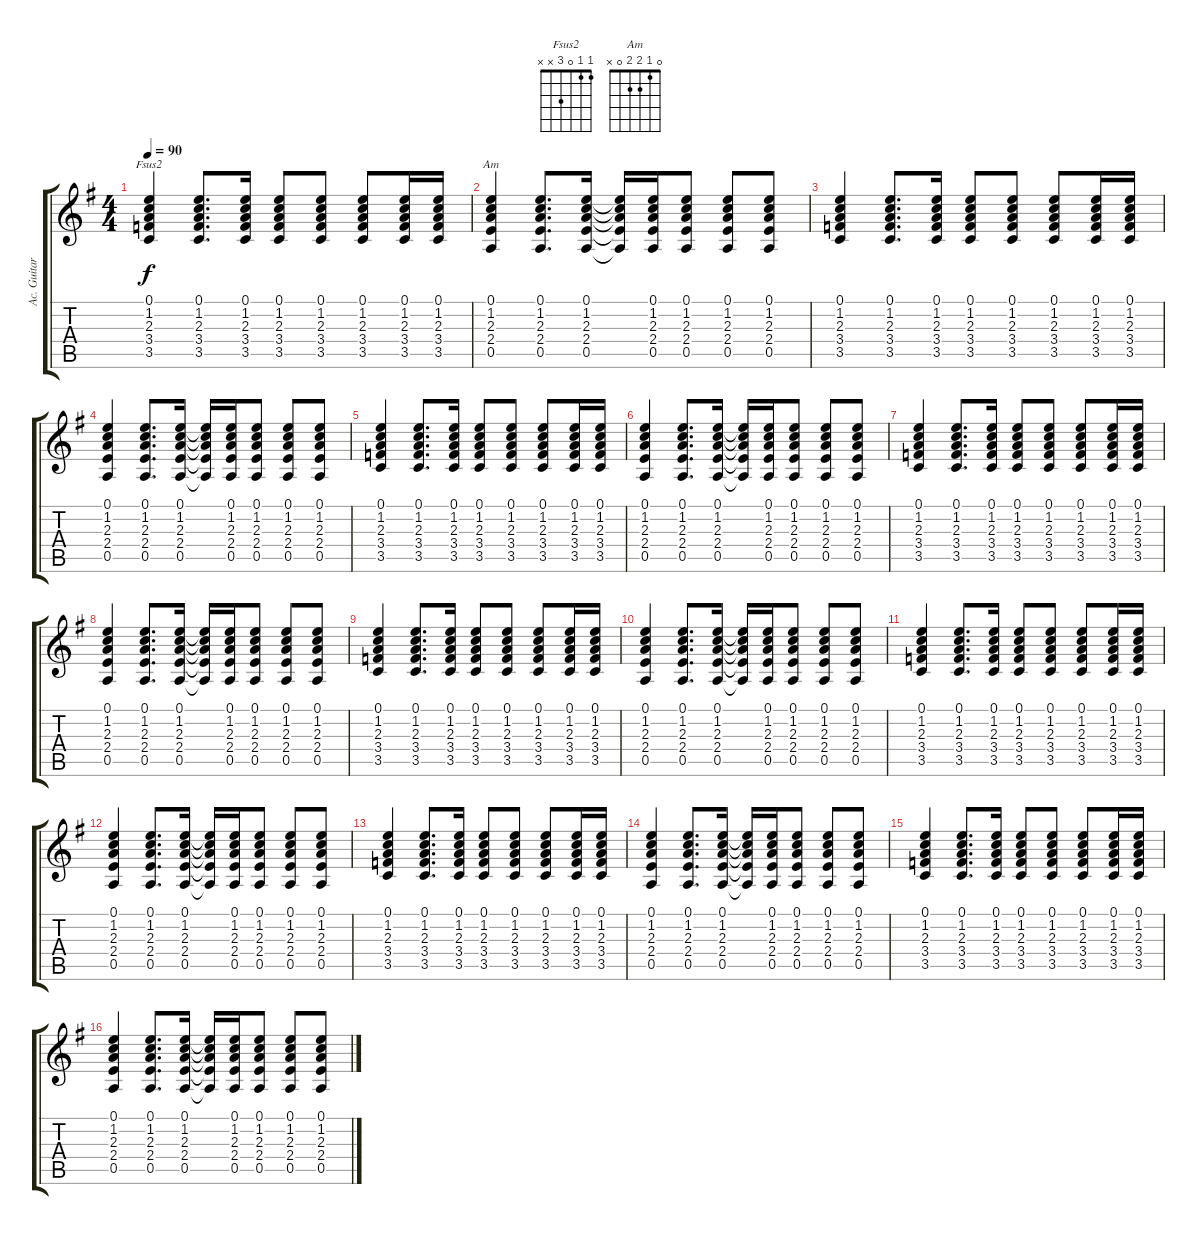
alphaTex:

\track ("Ac. Guitar" "Ac. Guitar") {instrument acousticguitarsteel}
\staff {score tabs}
\tuning (E4 B3 G3 D3 A2 E2) {hide}
\chord ("Fsus2" 1 1 0 3 x x)
\chord ("Am" 0 1 2 2 0 x)
\ts (4 4)
\tempo 90
\clef g2
\ks g
(0.1 1.2 2.3 3.4 3.5).4{ch "Fsus2" dy f} (0.1 1.2 2.3 3.4 3.5).8{d} (0.1 1.2 2.3 3.4 3.5).16 (0.1 1.2 2.3 3.4 3.5).8 (0.1 1.2 2.3 3.4 3.5).8 (0.1 1.2 2.3 3.4 3.5).8 (0.1 1.2 2.3 3.4 3.5).16 (0.1 1.2 2.3 3.4 3.5).16 |
(0.1 1.2 2.3 2.4 0.5).4{ch "Am"} (0.1 1.2 2.3 2.4 0.5).8{d} (0.1 1.2 2.3 2.4 0.5).16 (0.1{t} 1.2{t} 2.3{t} 2.4{t} 0.5{t}).16 (0.1 1.2 2.3 2.4 0.5).16 (0.1 1.2 2.3 2.4 0.5).8 (0.1 1.2 2.3 2.4 0.5).8 (0.1 1.2 2.3 2.4 0.5).8 |
(0.1 1.2 2.3 3.4 3.5).4 (0.1 1.2 2.3 3.4 3.5).8{d} (0.1 1.2 2.3 3.4 3.5).16 (0.1 1.2 2.3 3.4 3.5).8 (0.1 1.2 2.3 3.4 3.5).8 (0.1 1.2 2.3 3.4 3.5).8 (0.1 1.2 2.3 3.4 3.5).16 (0.1 1.2 2.3 3.4 3.5).16 |
(0.1 1.2 2.3 2.4 0.5).4 (0.1 1.2 2.3 2.4 0.5).8{d} (0.1 1.2 2.3 2.4 0.5).16 (0.1{t} 1.2{t} 2.3{t} 2.4{t} 0.5{t}).16 (0.1 1.2 2.3 2.4 0.5).16 (0.1 1.2 2.3 2.4 0.5).8 (0.1 1.2 2.3 2.4 0.5).8 (0.1 1.2 2.3 2.4 0.5).8 |
(0.1 1.2 2.3 3.4 3.5).4 (0.1 1.2 2.3 3.4 3.5).8{d} (0.1 1.2 2.3 3.4 3.5).16 (0.1 1.2 2.3 3.4 3.5).8 (0.1 1.2 2.3 3.4 3.5).8 (0.1 1.2 2.3 3.4 3.5).8 (0.1 1.2 2.3 3.4 3.5).16 (0.1 1.2 2.3 3.4 3.5).16 |
(0.1 1.2 2.3 2.4 0.5).4 (0.1 1.2 2.3 2.4 0.5).8{d} (0.1 1.2 2.3 2.4 0.5).16 (0.1{t} 1.2{t} 2.3{t} 2.4{t} 0.5{t}).16 (0.1 1.2 2.3 2.4 0.5).16 (0.1 1.2 2.3 2.4 0.5).8 (0.1 1.2 2.3 2.4 0.5).8 (0.1 1.2 2.3 2.4 0.5).8 |
(0.1 1.2 2.3 3.4 3.5).4 (0.1 1.2 2.3 3.4 3.5).8{d} (0.1 1.2 2.3 3.4 3.5).16 (0.1 1.2 2.3 3.4 3.5).8 (0.1 1.2 2.3 3.4 3.5).8 (0.1 1.2 2.3 3.4 3.5).8 (0.1 1.2 2.3 3.4 3.5).16 (0.1 1.2 2.3 3.4 3.5).16 |
(0.1 1.2 2.3 2.4 0.5).4 (0.1 1.2 2.3 2.4 0.5).8{d} (0.1 1.2 2.3 2.4 0.5).16 (0.1{t} 1.2{t} 2.3{t} 2.4{t} 0.5{t}).16 (0.1 1.2 2.3 2.4 0.5).16 (0.1 1.2 2.3 2.4 0.5).8 (0.1 1.2 2.3 2.4 0.5).8 (0.1 1.2 2.3 2.4 0.5).8 |
(0.1 1.2 2.3 3.4 3.5).4 (0.1 1.2 2.3 3.4 3.5).8{d} (0.1 1.2 2.3 3.4 3.5).16 (0.1 1.2 2.3 3.4 3.5).8 (0.1 1.2 2.3 3.4 3.5).8 (0.1 1.2 2.3 3.4 3.5).8 (0.1 1.2 2.3 3.4 3.5).16 (0.1 1.2 2.3 3.4 3.5).16 |
(0.1 1.2 2.3 2.4 0.5).4 (0.1 1.2 2.3 2.4 0.5).8{d} (0.1 1.2 2.3 2.4 0.5).16 (0.1{t} 1.2{t} 2.3{t} 2.4{t} 0.5{t}).16 (0.1 1.2 2.3 2.4 0.5).16 (0.1 1.2 2.3 2.4 0.5).8 (0.1 1.2 2.3 2.4 0.5).8 (0.1 1.2 2.3 2.4 0.5).8 |
(0.1 1.2 2.3 3.4 3.5).4 (0.1 1.2 2.3 3.4 3.5).8{d} (0.1 1.2 2.3 3.4 3.5).16 (0.1 1.2 2.3 3.4 3.5).8 (0.1 1.2 2.3 3.4 3.5).8 (0.1 1.2 2.3 3.4 3.5).8 (0.1 1.2 2.3 3.4 3.5).16 (0.1 1.2 2.3 3.4 3.5).16 |
(0.1 1.2 2.3 2.4 0.5).4 (0.1 1.2 2.3 2.4 0.5).8{d} (0.1 1.2 2.3 2.4 0.5).16 (0.1{t} 1.2{t} 2.3{t} 2.4{t} 0.5{t}).16 (0.1 1.2 2.3 2.4 0.5).16 (0.1 1.2 2.3 2.4 0.5).8 (0.1 1.2 2.3 2.4 0.5).8 (0.1 1.2 2.3 2.4 0.5).8 |
(0.1 1.2 2.3 3.4 3.5).4 (0.1 1.2 2.3 3.4 3.5).8{d} (0.1 1.2 2.3 3.4 3.5).16 (0.1 1.2 2.3 3.4 3.5).8 (0.1 1.2 2.3 3.4 3.5).8 (0.1 1.2 2.3 3.4 3.5).8 (0.1 1.2 2.3 3.4 3.5).16 (0.1 1.2 2.3 3.4 3.5).16 |
(0.1 1.2 2.3 2.4 0.5).4 (0.1 1.2 2.3 2.4 0.5).8{d} (0.1 1.2 2.3 2.4 0.5).16 (0.1{t} 1.2{t} 2.3{t} 2.4{t} 0.5{t}).16 (0.1 1.2 2.3 2.4 0.5).16 (0.1 1.2 2.3 2.4 0.5).8 (0.1 1.2 2.3 2.4 0.5).8 (0.1 1.2 2.3 2.4 0.5).8 |
(0.1 1.2 2.3 3.4 3.5).4 (0.1 1.2 2.3 3.4 3.5).8{d} (0.1 1.2 2.3 3.4 3.5).16 (0.1 1.2 2.3 3.4 3.5).8 (0.1 1.2 2.3 3.4 3.5).8 (0.1 1.2 2.3 3.4 3.5).8 (0.1 1.2 2.3 3.4 3.5).16 (0.1 1.2 2.3 3.4 3.5).16 |
(0.1 1.2 2.3 2.4 0.5).4 (0.1 1.2 2.3 2.4 0.5).8{d} (0.1 1.2 2.3 2.4 0.5).16 (0.1{t} 1.2{t} 2.3{t} 2.4{t} 0.5{t}).16 (0.1 1.2 2.3 2.4 0.5).16 (0.1 1.2 2.3 2.4 0.5).8 (0.1 1.2 2.3 2.4 0.5).8 (0.1 1.2 2.3 2.4 0.5).8
